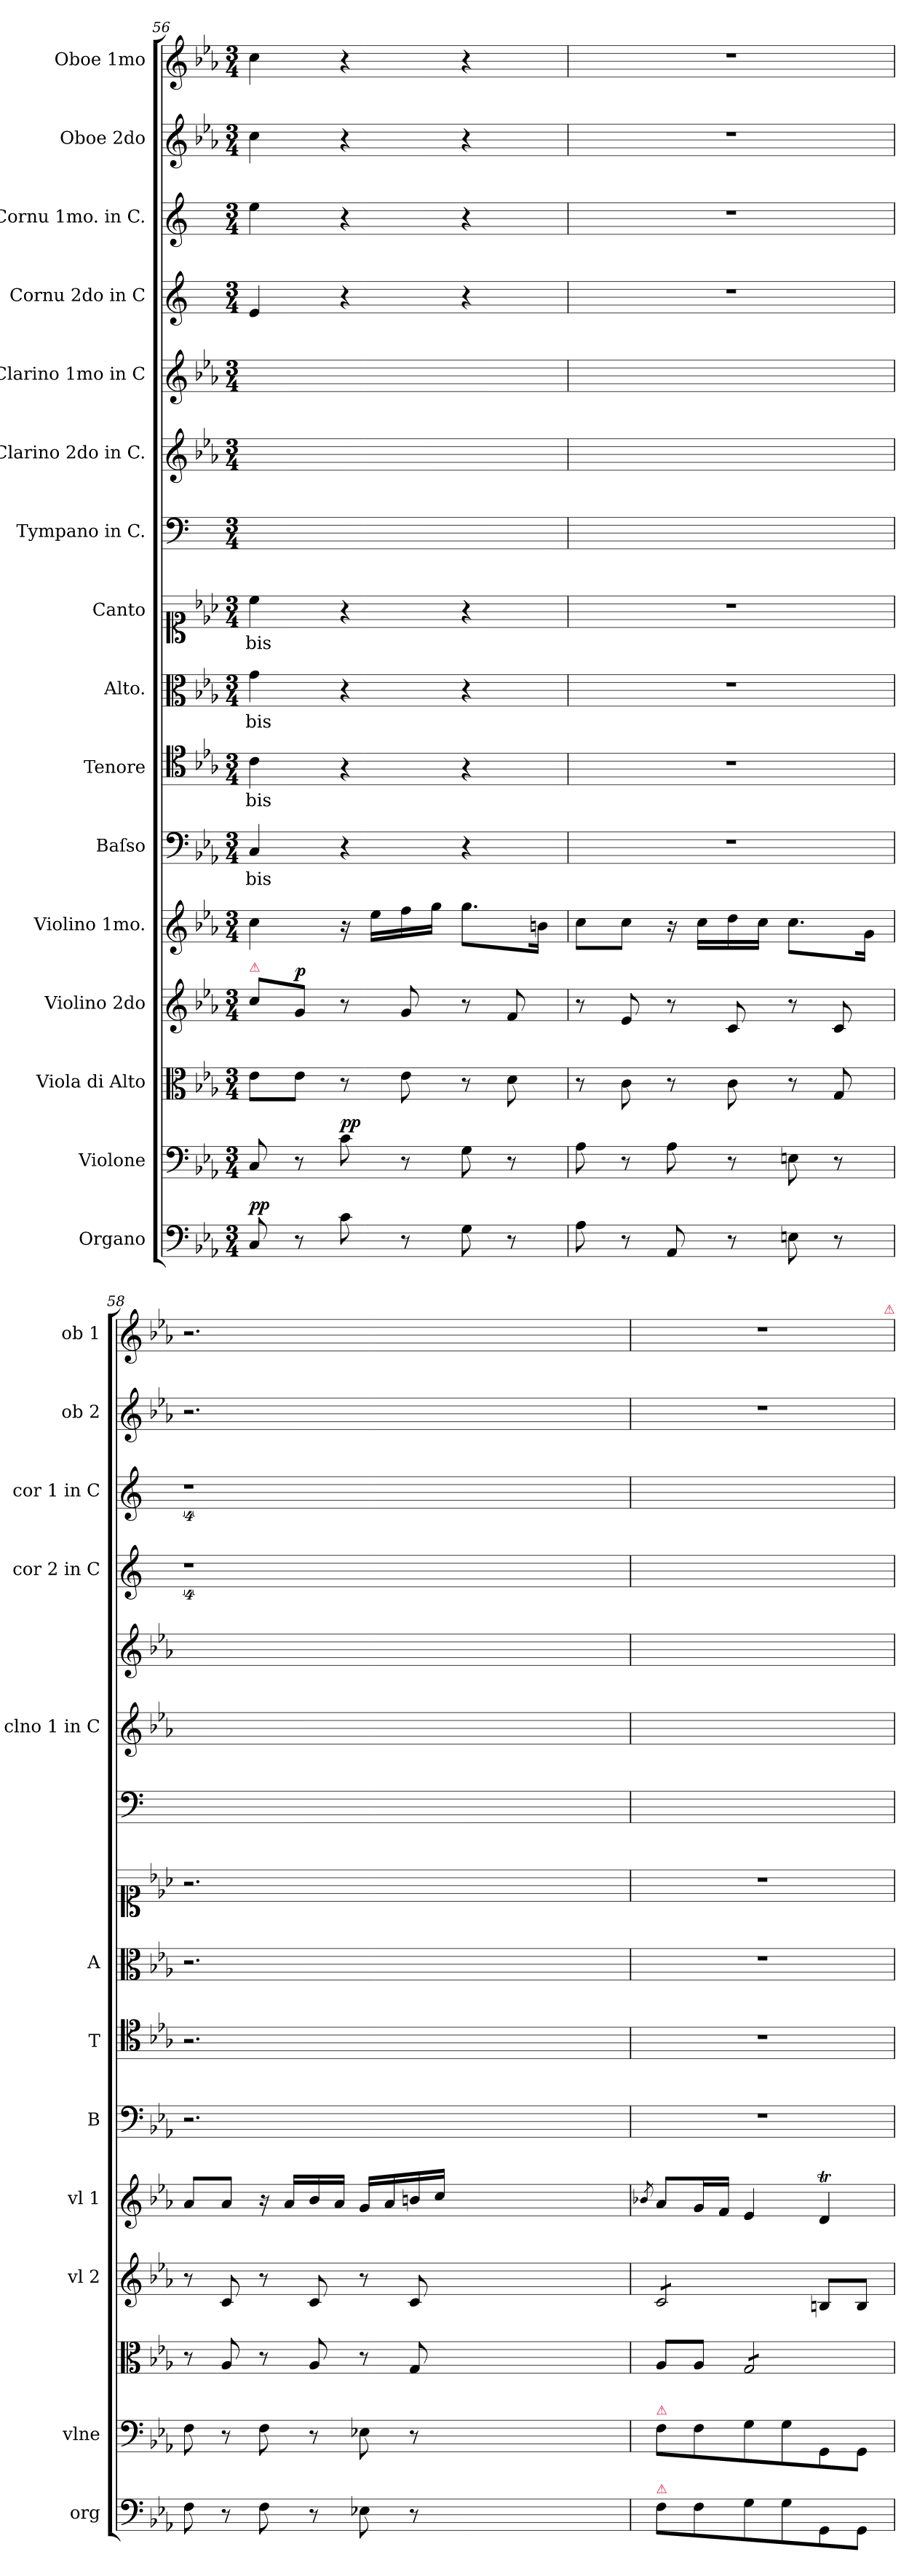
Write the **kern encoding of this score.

**kern	**dynam	**kern	**dynam	**kern	**dynam	**kern	**dynam	**kern	**dynam	**kern	**text	**kern	**text	**kern	**text	**kern	**text	**kern	**kern	**kern	**kern	**kern	**kern	**kern
*part16	*part16	*part15	*part15	*part14	*part14	*part13	*part13	*part12	*part12	*part11	*part11	*part10	*part10	*part9	*part9	*part8	*part8	*part7	*part6	*part5	*part4	*part3	*part2	*part1
*staff16	*staff16	*staff15	*staff15	*staff14	*staff14	*staff13	*staff13	*staff12	*staff12	*staff11	*staff11	*staff10	*staff10	*staff9	*staff9	*staff8	*staff8	*staff7	*staff6	*staff5	*staff4	*staff3	*staff2	*staff1
*I"Organo	*	*I"Violone	*	*I"Viola di Alto	*	*I"Violino 2do	*	*I"Violino 1mo.	*	*I"Baſso	*	*I"Tenore	*	*I"Alto.	*	*I"Canto	*	*I"Tympano in C.	*I"Clarino 2do in C.	*I"Clarino 1mo in C	*I"Cornu 2do in C	*I"Cornu 1mo. in C.	*I"Oboe 2do	*I"Oboe 1mo
*I'org	*	*I'vlne	*	*	*	*I'vl 2	*	*I'vl 1	*	*I'B	*	*I'T	*	*I'A	*	*	*	*	*I'clno 1 in C	*	*I'cor 2 in C	*I'cor 1 in C	*I'ob 2	*I'ob 1
*clefF4	*	*clefF4	*	*clefC3	*	*clefG2	*	*clefG2	*	*clefF4	*	*clefC4	*	*clefC3	*	*clefC1	*	*clefF4	*clefG2	*clefG2	*clefG2	*clefG2	*clefG2	*clefG2
*	*	*	*	*	*	*	*	*	*	*	*	*	*	*	*	*	*	*	*	*	*ITrd5c9	*ITrd5c9	*	*
*k[b-e-a-]	*	*k[b-e-a-]	*	*k[b-e-a-]	*	*k[b-e-a-]	*	*k[b-e-a-]	*	*k[b-e-a-]	*	*k[b-e-a-]	*	*k[b-e-a-]	*	*k[b-e-a-]	*	*k[]	*k[b-e-a-]	*k[b-e-a-]	*k[b-e-a-]	*k[b-e-a-]	*k[b-e-a-]	*k[b-e-a-]
*c:	*	*c:	*	*c:	*	*c:	*	*c:	*	*c:	*	*c:	*	*c:	*	*c:	*	*a:	*c:	*c:	*c:	*c:	*c:	*c:
*M3/4	*	*M3/4	*	*M3/4	*	*M3/4	*	*M3/4	*	*M3/4	*	*M3/4	*	*M3/4	*	*M3/4	*	*M3/4	*M3/4	*M3/4	*M3/4	*M3/4	*M3/4	*M3/4
=56	=56	=56	=56	=56	=56	=56	=56	=56	=56	=56	=56	=56	=56	=56	=56	=56	=56	=56	=56	=56	=56	=56	=56	=56
!	!	!	!	!	!	!LO:TX:a:color=crimson:t=⚠	!	!	!	!	!	!	!	!	!	!	!	!	!	!	!	!	!	!
!	!LO:DY:a	!	!	!	!	!	!	!	!	!	!	!	!	!	!	!	!	!	!	!	!	!	!	!
8C/	pp.	8C/	.	8e-\L	.	8cc\L	.	4cc\	.	4C/	-bis	4c\	-bis	4g\	-bis	4cc\	-bis	2.ryy	2.ryy	2.ryy	4G/	4g\	4cc\	4cc\
!	!	!	!	!	!	!	!LO:DY:a	!	!	!	!	!	!	!	!	!	!	!	!	!	!	!	!	!
8r	.	8r	.	8e-\J	.	8g/J	p.	.	.	.	.	.	.	.	.	.	.	.	.	.	.	.	.	.
!	!	!	!LO:DY:a	!	!LO:DY:a	!	!	!	!	!	!	!	!	!	!	!	!	!	!	!	!	!	!	!
8c\	.	8c\	pp.	8r	p&colon;	8r	.	16r	.	4r	.	4r	.	4r	.	4r	.	.	.	.	4r	4r	4r	4r
!	!	!	!	!	!	!	!	!	!LO:DY:a	!	!	!	!	!	!	!	!	!	!	!	!	!	!	!
.	.	.	.	.	.	.	.	16ee-\LL	p&colon;	.	.	.	.	.	.	.	.	.	.	.	.	.	.	.
8r	.	8r	.	8e-\	.	8g/	.	16ff\	.	.	.	.	.	.	.	.	.	.	.	.	.	.	.	.
.	.	.	.	.	.	.	.	16gg\JJ	.	.	.	.	.	.	.	.	.	.	.	.	.	.	.	.
8G\	.	8G\	.	8r	.	8r	.	8.gg\L	.	4r	.	4r	.	4r	.	4r	.	.	.	.	4r	4r	4r	4r
8r	.	8r	.	8d\	.	8f/	.	.	.	.	.	.	.	.	.	.	.	.	.	.	.	.	.	.
.	.	.	.	.	.	.	.	16bn\Jk	.	.	.	.	.	.	.	.	.	.	.	.	.	.	.	.
=57	=57	=57	=57	=57	=57	=57	=57	=57	=57	=57	=57	=57	=57	=57	=57	=57	=57	=57	=57	=57	=57	=57	=57	=57
8A-\	.	8A-\	.	8r	.	8r	.	8cc\L	.	2.r	.	2.r	.	2.r	.	2.r	.	2.ryy	2.ryy	2.ryy	2.r	2.r	2.r	2.r
8r	.	8r	.	8c\	.	8e-/	.	8cc\J	.	.	.	.	.	.	.	.	.	.	.	.	.	.	.	.
8AA-/	.	8A-\	.	8r	.	8r	.	16r	.	.	.	.	.	.	.	.	.	.	.	.	.	.	.	.
.	.	.	.	.	.	.	.	16cc\LL	.	.	.	.	.	.	.	.	.	.	.	.	.	.	.	.
8r	.	8r	.	8c\	.	8c/	.	16dd\	.	.	.	.	.	.	.	.	.	.	.	.	.	.	.	.
.	.	.	.	.	.	.	.	16cc\JJ	.	.	.	.	.	.	.	.	.	.	.	.	.	.	.	.
8En\	.	8En\	.	8r	.	8r	.	8.cc\L	.	.	.	.	.	.	.	.	.	.	.	.	.	.	.	.
8r	.	8r	.	8G/	.	8c/	.	.	.	.	.	.	.	.	.	.	.	.	.	.	.	.	.	.
.	.	.	.	.	.	.	.	16g\Jk	.	.	.	.	.	.	.	.	.	.	.	.	.	.	.	.
=58	=58	=58	=58	=58	=58	=58	=58	=58	=58	=58	=58	=58	=58	=58	=58	=58	=58	=58	=58	=58	=58	=58	=58	=58
8F\	.	8F\	.	8r	.	8r	.	8a-/L	.	2.r	.	2.r	.	2.r	.	2.r	.	2.ryy	2.ryy	2.ryy	4%9r	4%9r	2.r	2.r
8r	.	8r	.	8A-/	.	8c/	.	8a-/J	.	.	.	.	.	.	.	.	.	.	.	.	.	.	.	.
8F\	.	8F\	.	8r	.	8r	.	16r	.	.	.	.	.	.	.	.	.	.	.	.	.	.	.	.
.	.	.	.	.	.	.	.	16a-/LL	.	.	.	.	.	.	.	.	.	.	.	.	.	.	.	.
8r	.	8r	.	8A-/	.	8c/	.	16b-/	.	.	.	.	.	.	.	.	.	.	.	.	.	.	.	.
.	.	.	.	.	.	.	.	16a-/JJ	.	.	.	.	.	.	.	.	.	.	.	.	.	.	.	.
8E-X\	.	8E-X\	.	8r	.	8r	.	16g/LL	.	.	.	.	.	.	.	.	.	.	.	.	.	.	.	.
.	.	.	.	.	.	.	.	16a-/	.	.	.	.	.	.	.	.	.	.	.	.	.	.	.	.
8r	.	8r	.	8G/	.	8c/	.	16bn/	.	.	.	.	.	.	.	.	.	.	.	.	.	.	.	.
.	.	.	.	.	.	.	.	16cc/JJ	.	.	.	.	.	.	.	.	.	.	.	.	.	.	.	.
1.ryy	.	1.ryy	.	1.ryy	.	1.ryy	.	1.ryy	.	1.ryy	.	1.ryy	.	1.ryy	.	1.ryy	.	1.ryy	1.ryy	1.ryy	.	.	1.ryy	1.ryy
=59	=59	=59	=59	=59	=59	=59	=59	=59	=59	=59	=59	=59	=59	=59	=59	=59	=59	=59	=59	=59	=59	=59	=59	=59
.	.	.	.	.	.	.	.	8qb-X/	.	.	.	.	.	.	.	.	.	.	.	.	.	.	.	.
!	!	!LO:TX:a:color=crimson:t=⚠	!	!	!	!	!	!	!	!	!	!	!	!	!	!	!	!	!	!	!	!	!	!
!LO:TX:a:color=crimson:t=⚠	!	!	!	!	!	!	!	!	!	!	!	!	!	!	!	!	!	!	!	!	!	!	!	!
*	*	*	*	*	*	*tremolo	*	*	*	*	*	*	*	*	*	*	*	*	*	*	*	*	*	*
8F\L	.	8F\L	.	8A-/L	.	8c/L	.	8a-/L	.	2.r	.	2.r	.	2.r	.	2.r	.	2.ryy	2.ryy	2.ryy	2.ryy	2.ryy	2.r	2.r
8F\	.	8F\	.	8A-/J	.	8c/	.	16g/L	.	.	.	.	.	.	.	.	.	.	.	.	.	.	.	.
.	.	.	.	.	.	.	.	16f/JJ	.	.	.	.	.	.	.	.	.	.	.	.	.	.	.	.
*	*	*	*	*tremolo	*	*	*	*	*	*	*	*	*	*	*	*	*	*	*	*	*	*	*	*
8G\	.	8G\	.	8G/L	.	8c/	.	4e-/	.	.	.	.	.	.	.	.	.	.	.	.	.	.	.	.
8G\	.	8G\	.	8G/	.	8c/J	.	.	.	.	.	.	.	.	.	.	.	.	.	.	.	.	.	.
*	*	*	*	*	*	*Xtremolo	*	*	*	*	*	*	*	*	*	*	*	*	*	*	*	*	*	*
8GG/	.	8GG/	.	8G/	.	8Bn/L	.	4dt/	.	.	.	.	.	.	.	.	.	.	.	.	.	.	.	.
8GG/J	.	8GG/J	.	8G/J	.	8B/J	.	.	.	.	.	.	.	.	.	.	.	.	.	.	.	.	.	.
*	*	*	*	*Xtremolo	*	*	*	*	*	*	*	*	*	*	*	*	*	*	*	*	*	*	*	*
!	!	!	!	!	!	!	!	!	!	!	!	!	!	!	!	!	!	!	!	!	!	!	!	!LO:TX:a:color=crimson:t=⚠
=	=	=	=	=	=	=	=	=	=	=	=	=	=	=	=	=	=	=	=	=	=	=	=	=
*-	*-	*-	*-	*-	*-	*-	*-	*-	*-	*-	*-	*-	*-	*-	*-	*-	*-	*-	*-	*-	*-	*-	*-	*-
